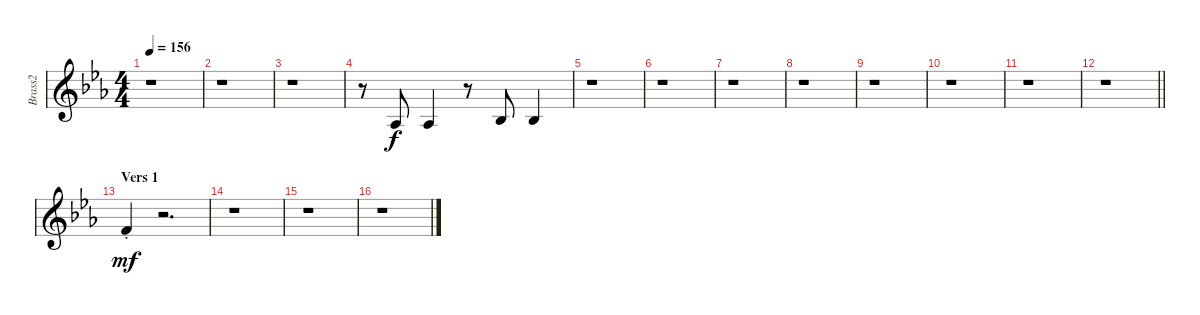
\track ("Brass2" "Brass2") {instrument trombone}
\staff {score}
\tuning (D4 A3 F3 C3 G2 C2) {hide}
\ts (4 4)
\tempo 156
\clef g2
\ks cminor
r.1{dy f} |
r.1 |
r.1 |
r.8 3.3.8 3.3.4 r.8 1.2.8 1.2.4 |
r.1 |
r.1 |
r.1 |
r.1 |
r.1 |
r.1 |
r.1 |
\barLineRight lightlight
r.1 |
\section ("" "Vers 1")
3.1{st}.4{dy mf} r.2{d} |
r.1 |
r.1 |
r.1
